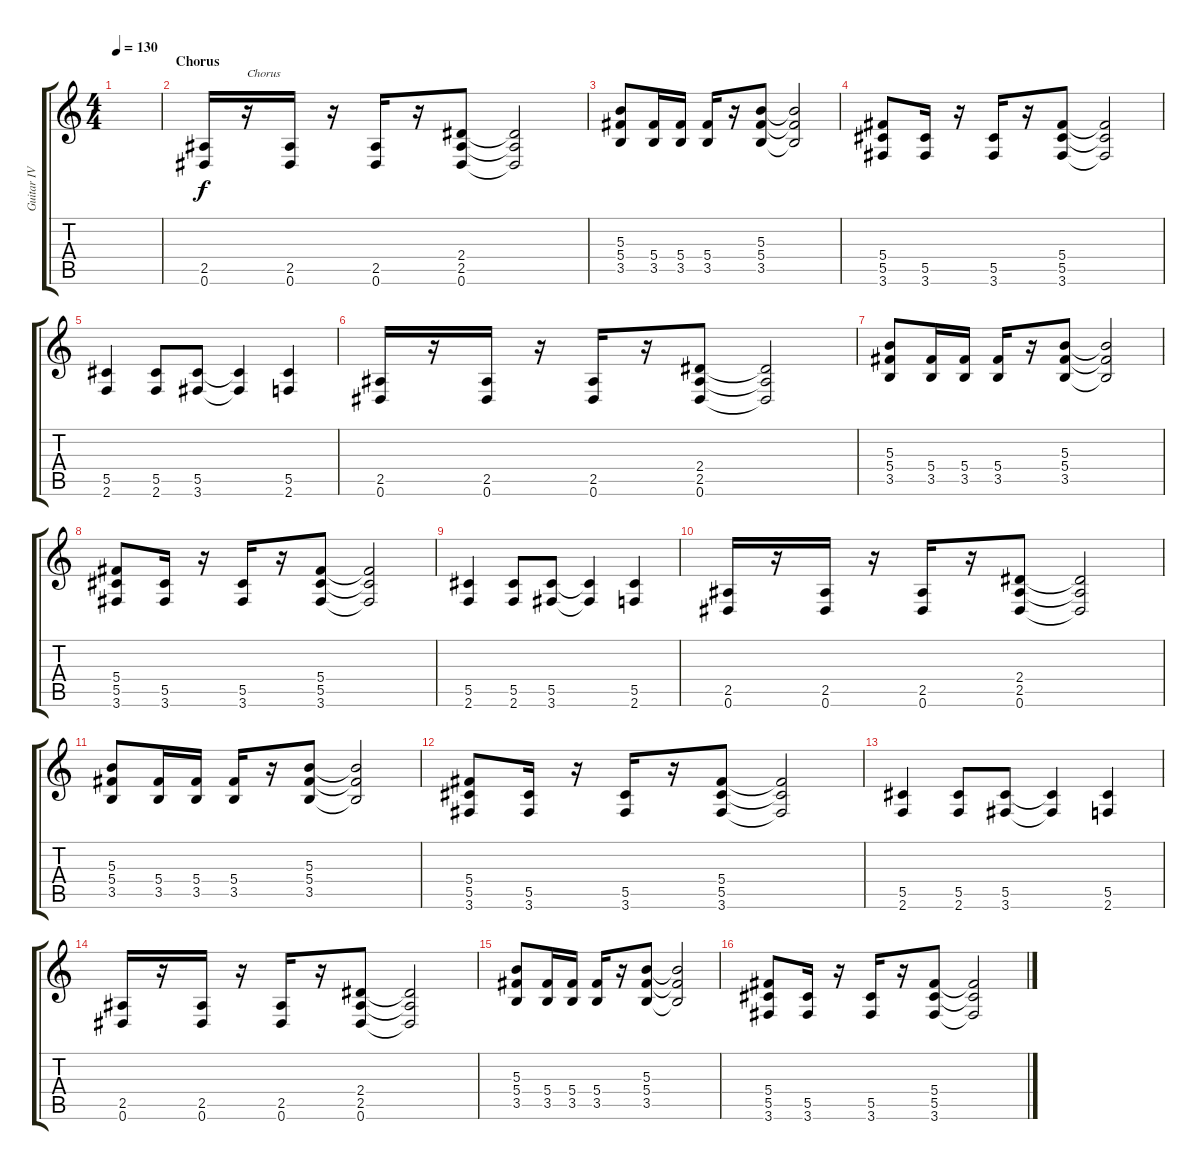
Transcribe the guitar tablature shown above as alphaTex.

\track ("Guitar IV (w/ dist.)" "Guitar IV ") {instrument distortionguitar}
\staff {score tabs}
\tuning (Eb4 Bb3 Gb3 Db3 Ab2 Eb2) {hide}
\ts (4 4)
\tempo 130
\clef g2
\ks c
|
\section ("" "Chorus")
(2.5 0.6).16 r.16{txt "Chorus"} (2.5 0.6).16 r.16 (2.5 0.6).16 r.16 (2.4 2.5 0.6).8 (2.4{t} 2.5{t} 0.6{t}).2 |
(5.3 5.4 3.5).8 (5.4 3.5).16 (5.4 3.5).16 (5.4 3.5).16 r.16 (5.3 5.4 3.5).8 (5.3{t} 5.4{t} 3.5{t}).2 |
(5.4 5.5 3.6).8 (5.5 3.6).16 r.16 (5.5 3.6).16 r.16 (5.4 5.5 3.6).8 (5.4{t} 5.5{t} 3.6{t}).2 |
(5.5 2.6).4 (5.5 2.6).8 (5.5 3.6).8 (5.5{t} 3.6{t}).4 (5.5 2.6).4 |
(2.5 0.6).16 r.16 (2.5 0.6).16 r.16 (2.5 0.6).16 r.16 (2.4 2.5 0.6).8 (2.4{t} 2.5{t} 0.6{t}).2 |
(5.3 5.4 3.5).8 (5.4 3.5).16 (5.4 3.5).16 (5.4 3.5).16 r.16 (5.3 5.4 3.5).8 (5.3{t} 5.4{t} 3.5{t}).2 |
(5.4 5.5 3.6).8 (5.5 3.6).16 r.16 (5.5 3.6).16 r.16 (5.4 5.5 3.6).8 (5.4{t} 5.5{t} 3.6{t}).2 |
(5.5 2.6).4 (5.5 2.6).8 (5.5 3.6).8 (5.5{t} 3.6{t}).4 (5.5 2.6).4 |
(2.5 0.6).16 r.16 (2.5 0.6).16 r.16 (2.5 0.6).16 r.16 (2.4 2.5 0.6).8 (2.4{t} 2.5{t} 0.6{t}).2 |
(5.3 5.4 3.5).8 (5.4 3.5).16 (5.4 3.5).16 (5.4 3.5).16 r.16 (5.3 5.4 3.5).8 (5.3{t} 5.4{t} 3.5{t}).2 |
(5.4 5.5 3.6).8 (5.5 3.6).16 r.16 (5.5 3.6).16 r.16 (5.4 5.5 3.6).8 (5.4{t} 5.5{t} 3.6{t}).2 |
(5.5 2.6).4 (5.5 2.6).8 (5.5 3.6).8 (5.5{t} 3.6{t}).4 (5.5 2.6).4 |
(2.5 0.6).16 r.16 (2.5 0.6).16 r.16 (2.5 0.6).16 r.16 (2.4 2.5 0.6).8 (2.4{t} 2.5{t} 0.6{t}).2 |
(5.3 5.4 3.5).8 (5.4 3.5).16 (5.4 3.5).16 (5.4 3.5).16 r.16 (5.3 5.4 3.5).8 (5.3{t} 5.4{t} 3.5{t}).2 |
(5.4 5.5 3.6).8 (5.5 3.6).16 r.16 (5.5 3.6).16 r.16 (5.4 5.5 3.6).8 (5.4{t} 5.5{t} 3.6{t}).2
